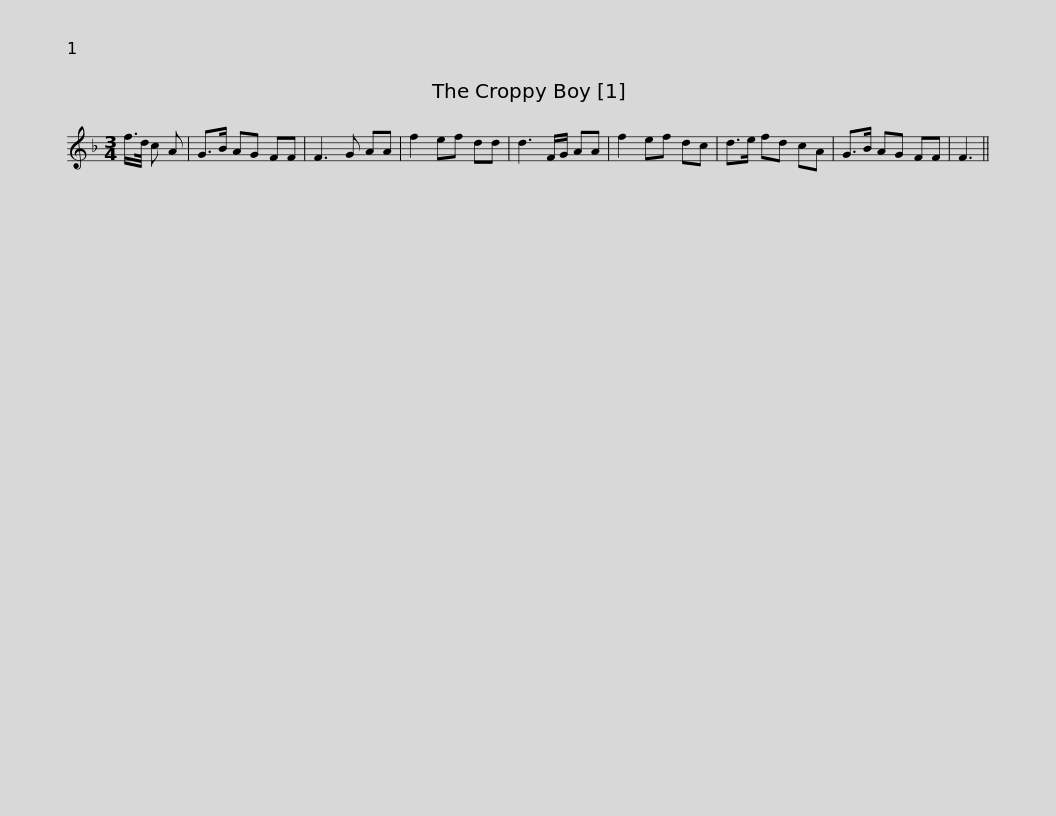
X:1
L:1/8
M:3/4
I:linebreak $
K:F
V:1 treble
V:1
 f/>d/ c A | G>B AG FF | F3 G AA | f2 ef dd | d3 F/G/ AA | %5
 f2 ef dc | d>e fd cA | G>B AG FF |$ F3 || %9
